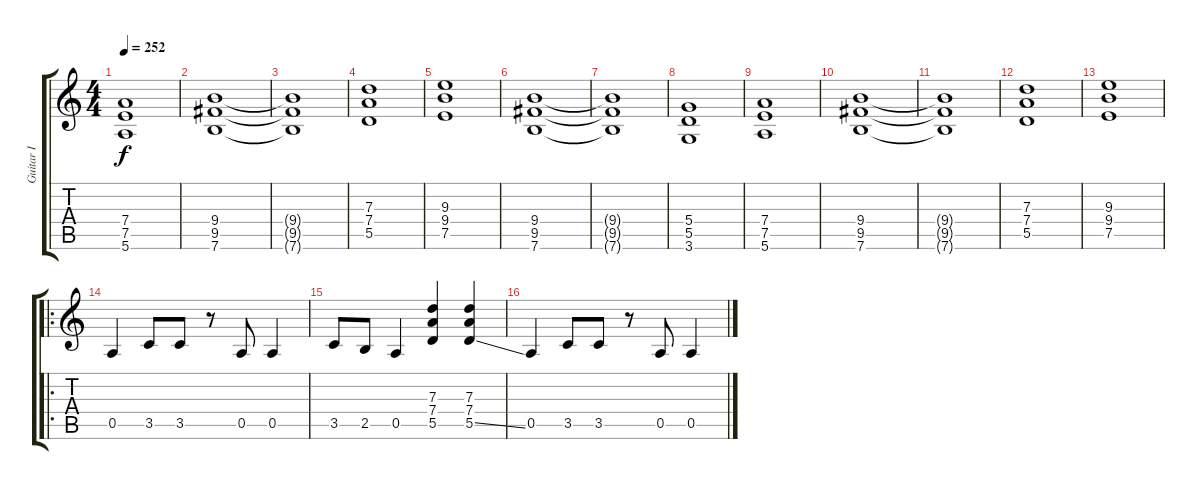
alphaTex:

\track ("Guitar I" "Guitar I") {instrument distortionguitar}
\staff {score tabs}
\tuning (E4 B3 G3 D3 A2 E2) {hide}
\ts (4 4)
\tempo 252
\clef g2
\ks c
(7.4 7.5 5.6).1{dy f} |
(9.4 9.5 7.6).1 |
(9.4{t} 9.5{t} 7.6{t}).1 |
(7.3 7.4 5.5).1 |
(9.3 9.4 7.5).1 |
(9.4 9.5 7.6).1 |
(9.4{t} 9.5{t} 7.6{t}).1 |
(5.4 5.5 3.6).1 |
(7.4 7.5 5.6).1 |
(9.4 9.5 7.6).1 |
(9.4{t} 9.5{t} 7.6{t}).1 |
(7.3 7.4 5.5).1 |
(9.3 9.4 7.5).1 |
\ro
0.5.4 3.5.8 3.5.8 r.8 0.5.8 0.5.4 |
3.5.8 2.5.8 0.5.4 (7.3 7.4 5.5).4 (7.3 7.4 5.5{ss}).4 |
0.5.4 3.5.8 3.5.8 r.8 0.5.8 0.5.4
